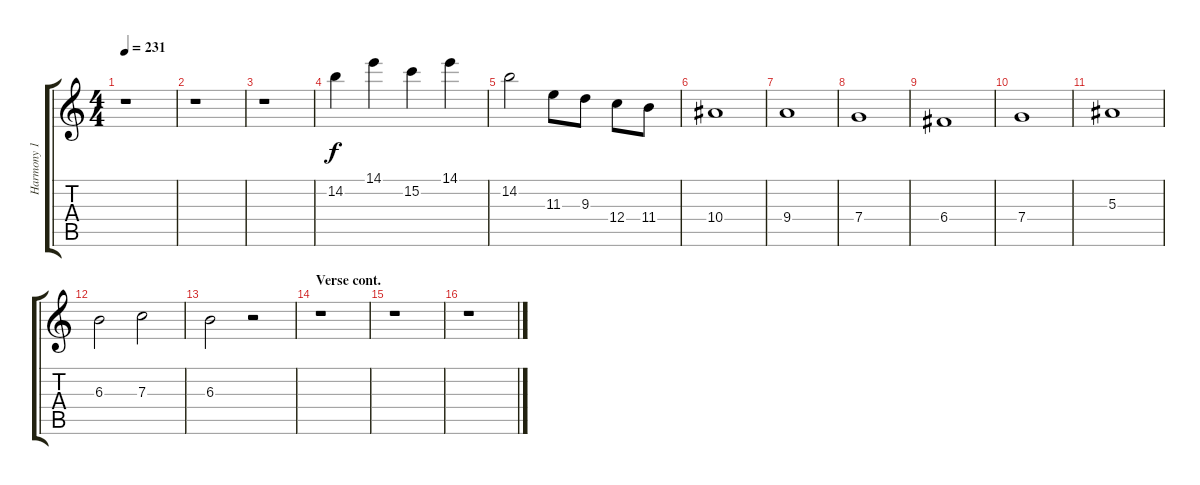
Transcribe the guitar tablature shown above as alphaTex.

\track ("Harmony 1" "Harmony 1") {instrument overdrivenguitar}
\staff {score tabs}
\tuning (D4 A3 F3 C3 G2 C2) {hide}
\ts (4 4)
\tempo 231
\clef g2
\ks aminor
r.1{dy f} |
r.1 |
r.1 |
14.2.4 14.1.4 15.2.4 14.1.4 |
14.2.2 11.3.8 9.3.8 12.4.8 11.4.8 |
10.4.1 |
9.4.1 |
7.4.1 |
6.4.1 |
7.4.1 |
5.3.1 |
6.3.2 7.3.2 |
6.3.2 r.2 |
\section ("" "Verse cont.")
r.1 |
r.1 |
r.1
